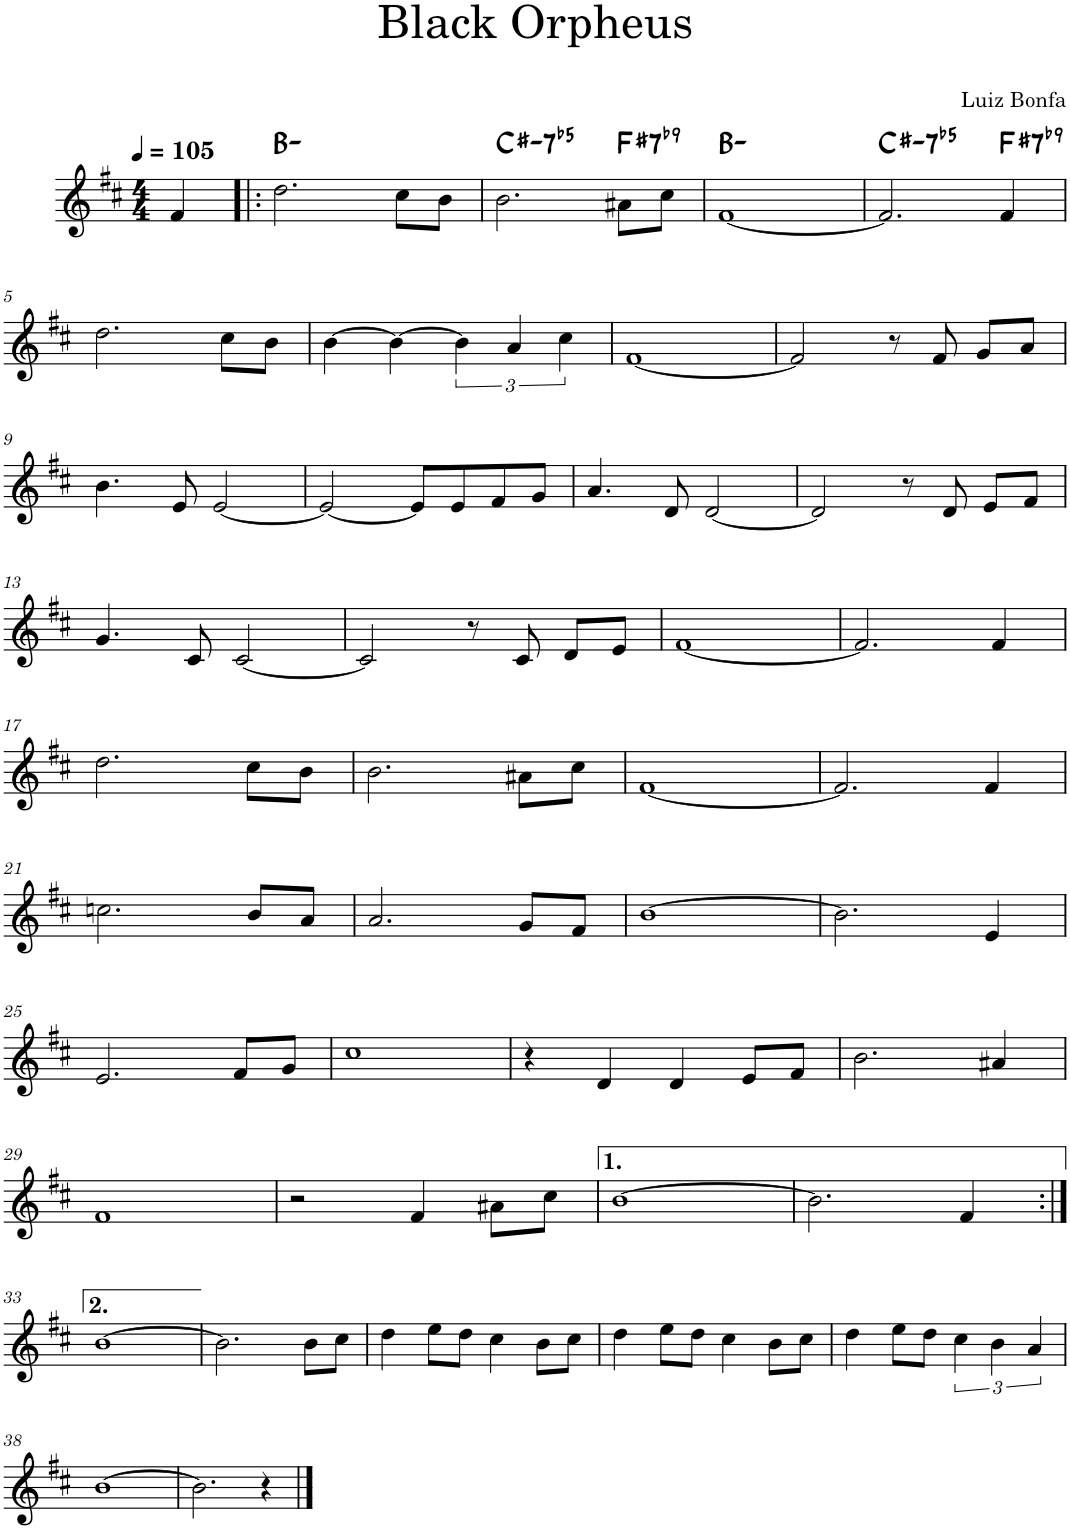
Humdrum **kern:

**kern	**harte
*part1	*part1
*staff1	*
*I"Tenor Saxophone	*
*I'T. Sax.	*
*clefG2	*
*Trd8c14	*
*k[f#c#]	*
*M4/4	*
*MM105	*
=	=
4f#/	.
=1!|:	=1!|:
2.dd\	B:min
8cc#\L	.
8b\J	.
=2	=2
!	!LO:H:kt=-7b5
2.b\	C#:hdim7
!	!LO:H:kt=7
8a#X\L	F#:7(b9)
8cc#\J	.
=3	=3
[1f#	B:min
=4	=4
!	!LO:H:kt=-7b5
2.f#/]	C#:hdim7
!	!LO:H:kt=7
4f#/	F#:7(b9)
!!LO:LB:g=z
=5	=5
2.dd\	.
8cc#\L	.
8b\J	.
=6	=6
[4b\	.
4b\_	.
6b\]	.
6a/	.
6cc#\	.
=7	=7
[1f#	.
=8	=8
2f#/]	.
8r	.
8f#/	.
8g/L	.
8a/J	.
!!LO:LB:g=z
=9	=9
4.b\	.
8e/	.
[2e/	.
=10	=10
2e/_	.
8e/L]	.
8e/	.
8f#/	.
8g/J	.
=11	=11
4.a/	.
8d/	.
[2d/	.
=12	=12
2d/]	.
8r	.
8d/	.
8e/L	.
8f#/J	.
!!LO:LB:g=z
=13	=13
4.g/	.
8c#/	.
[2c#/	.
=14	=14
2c#/]	.
8r	.
8c#/	.
8d/L	.
8e/J	.
=15	=15
[1f#	.
=16	=16
2.f#/]	.
4f#/	.
!!LO:LB:g=z
=17	=17
2.dd\	.
8cc#\L	.
8b\J	.
=18	=18
2.b\	.
8a#X\L	.
8cc#\J	.
=19	=19
[1f#	.
=20	=20
2.f#/]	.
4f#/	.
!!LO:LB:g=z
=21	=21
2.ccn\	.
8b/L	.
8a/J	.
=22	=22
2.a/	.
8g/L	.
8f#/J	.
=23	=23
[1b	.
=24	=24
2.b\]	.
4e/	.
!!LO:LB:g=z
=25	=25
2.e/	.
8f#/L	.
8g/J	.
=26	=26
1cc#	.
=27	=27
4r	.
4d/	.
4d/	.
8e/L	.
8f#/J	.
=28	=28
2.b\	.
4a#X/	.
!!LO:LB:g=z
=29	=29
1f#	.
=30	=30
2r	.
4f#/	.
8a#X\L	.
8cc#\J	.
=31	=31
[1b	.
=32	=32
2.b\]	.
4f#/	.
!!LO:LB:g=z
=33:|!	=33:|!
[1b	.
=34	=34
2.b\]	.
8b\L	.
8cc#\J	.
=35	=35
4dd\	.
8ee\L	.
8dd\J	.
4cc#\	.
8b\L	.
8cc#\J	.
=36	=36
4dd\	.
8ee\L	.
8dd\J	.
4cc#\	.
8b\L	.
8cc#\J	.
=37	=37
4dd\	.
8ee\L	.
8dd\J	.
6cc#\	.
6b\	.
6a/	.
!!LO:LB:g=z
=38	=38
[1b	.
=39	=39
2.b\]	.
4r	.
==	==
*-	*-
